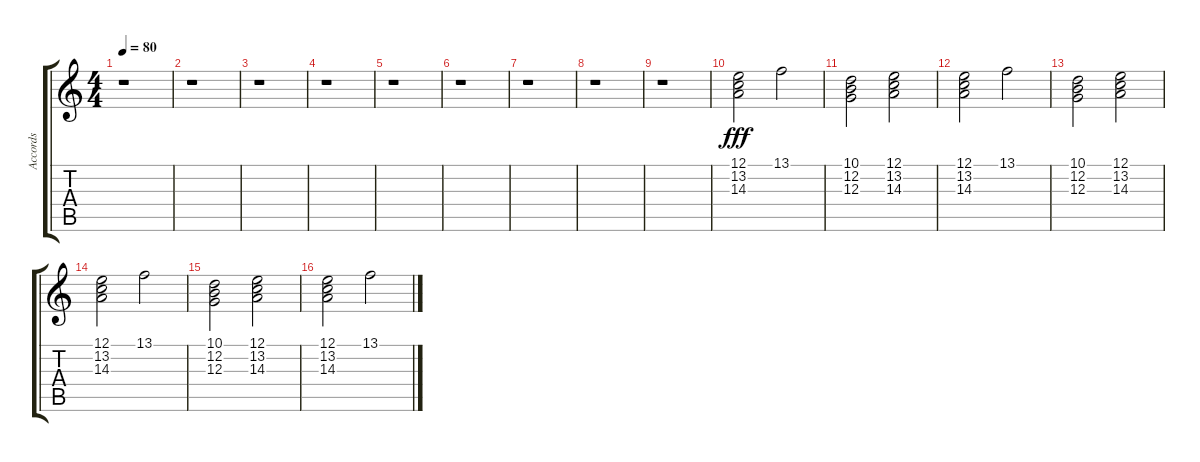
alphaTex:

\track ("Accords" "Accords") {instrument synthstrings1}
\staff {score tabs}
\tuning (E4 B3 G3 D3 A2 E2) {hide}
\ts (4 4)
\tempo 80
\clef g2
\ks c
r.1{dy fff instrument synthstrings1} |
r.1 |
r.1 |
r.1 |
r.1 |
r.1 |
r.1 |
r.1 |
r.1 |
(12.1 13.2 14.3).2 13.1.2 |
(10.1 12.2 12.3).2 (12.1 13.2 14.3).2 |
(12.1 13.2 14.3).2 13.1.2 |
(10.1 12.2 12.3).2 (12.1 13.2 14.3).2 |
(12.1 13.2 14.3).2 13.1.2 |
(10.1 12.2 12.3).2 (12.1 13.2 14.3).2 |
(12.1 13.2 14.3).2 13.1.2
